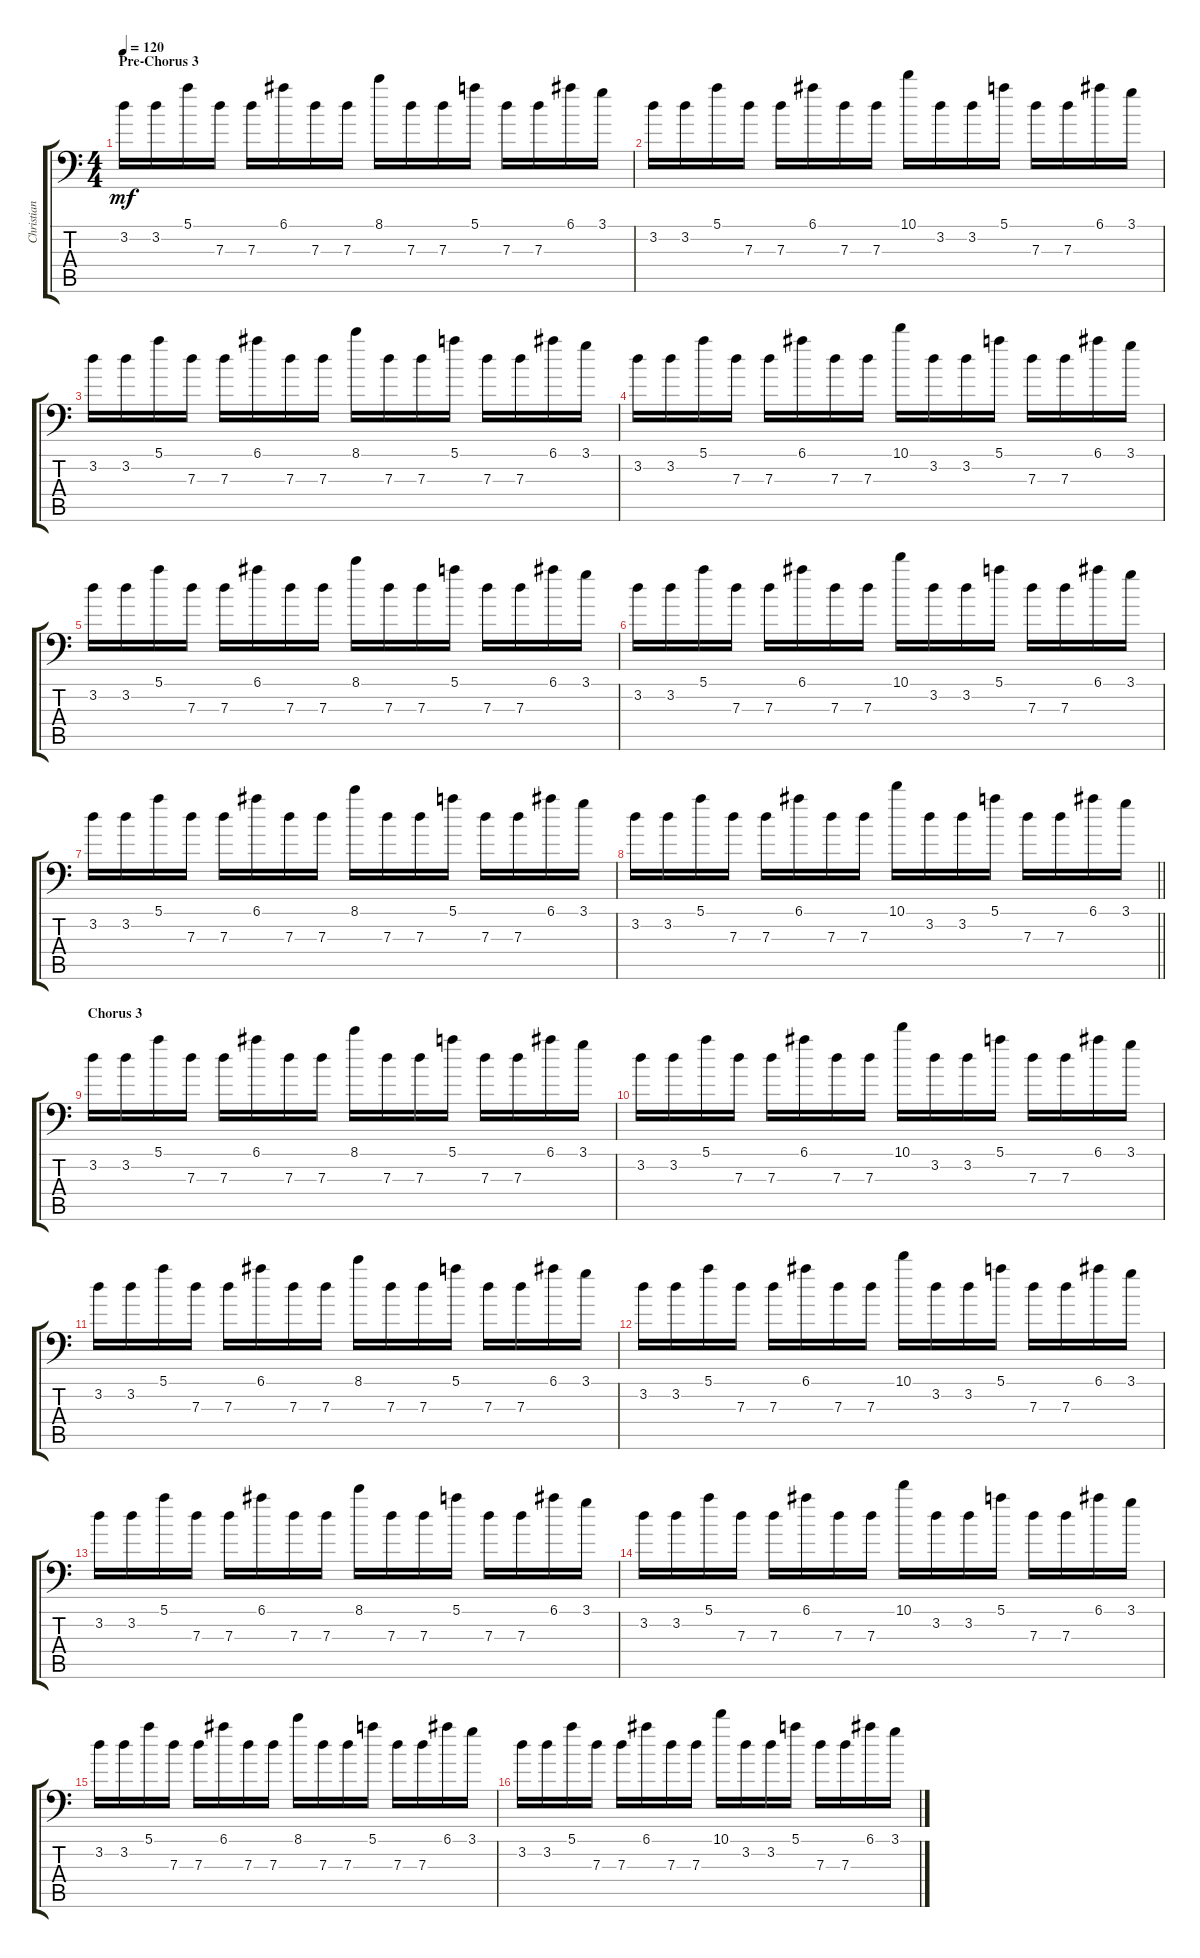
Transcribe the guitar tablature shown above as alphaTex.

\track ("Christian Lorenz " "Christian ") {instrument synthbass1}
\staff {score tabs}
\tuning (E4 B3 G3 D3 A2 E2) {hide}
\ts (4 4)
\section ("" "Pre-Chorus 3")
\tempo 120
\clef f4
\ks c
3.2.16{dy mf} 3.2.16 5.1.16 7.3.16 7.3.16 6.1.16 7.3.16 7.3.16 8.1.16 7.3.16 7.3.16 5.1.16 7.3.16 7.3.16 6.1.16 3.1.16 |
3.2.16 3.2.16 5.1.16 7.3.16 7.3.16 6.1.16 7.3.16 7.3.16 10.1.16 3.2.16 3.2.16 5.1.16 7.3.16 7.3.16 6.1.16 3.1.16 |
3.2.16 3.2.16 5.1.16 7.3.16 7.3.16 6.1.16 7.3.16 7.3.16 8.1.16 7.3.16 7.3.16 5.1.16 7.3.16 7.3.16 6.1.16 3.1.16 |
3.2.16 3.2.16 5.1.16 7.3.16 7.3.16 6.1.16 7.3.16 7.3.16 10.1.16 3.2.16 3.2.16 5.1.16 7.3.16 7.3.16 6.1.16 3.1.16 |
3.2.16 3.2.16 5.1.16 7.3.16 7.3.16 6.1.16 7.3.16 7.3.16 8.1.16 7.3.16 7.3.16 5.1.16 7.3.16 7.3.16 6.1.16 3.1.16 |
3.2.16 3.2.16 5.1.16 7.3.16 7.3.16 6.1.16 7.3.16 7.3.16 10.1.16 3.2.16 3.2.16 5.1.16 7.3.16 7.3.16 6.1.16 3.1.16 |
3.2.16 3.2.16 5.1.16 7.3.16 7.3.16 6.1.16 7.3.16 7.3.16 8.1.16 7.3.16 7.3.16 5.1.16 7.3.16 7.3.16 6.1.16 3.1.16 |
\barLineRight lightlight
3.2.16 3.2.16 5.1.16 7.3.16 7.3.16 6.1.16 7.3.16 7.3.16 10.1.16 3.2.16 3.2.16 5.1.16 7.3.16 7.3.16 6.1.16 3.1.16 |
\section ("" "Chorus 3")
3.2.16 3.2.16 5.1.16 7.3.16 7.3.16 6.1.16 7.3.16 7.3.16 8.1.16 7.3.16 7.3.16 5.1.16 7.3.16 7.3.16 6.1.16 3.1.16 |
3.2.16 3.2.16 5.1.16 7.3.16 7.3.16 6.1.16 7.3.16 7.3.16 10.1.16 3.2.16 3.2.16 5.1.16 7.3.16 7.3.16 6.1.16 3.1.16 |
3.2.16 3.2.16 5.1.16 7.3.16 7.3.16 6.1.16 7.3.16 7.3.16 8.1.16 7.3.16 7.3.16 5.1.16 7.3.16 7.3.16 6.1.16 3.1.16 |
3.2.16 3.2.16 5.1.16 7.3.16 7.3.16 6.1.16 7.3.16 7.3.16 10.1.16 3.2.16 3.2.16 5.1.16 7.3.16 7.3.16 6.1.16 3.1.16 |
3.2.16 3.2.16 5.1.16 7.3.16 7.3.16 6.1.16 7.3.16 7.3.16 8.1.16 7.3.16 7.3.16 5.1.16 7.3.16 7.3.16 6.1.16 3.1.16 |
3.2.16 3.2.16 5.1.16 7.3.16 7.3.16 6.1.16 7.3.16 7.3.16 10.1.16 3.2.16 3.2.16 5.1.16 7.3.16 7.3.16 6.1.16 3.1.16 |
3.2.16 3.2.16 5.1.16 7.3.16 7.3.16 6.1.16 7.3.16 7.3.16 8.1.16 7.3.16 7.3.16 5.1.16 7.3.16 7.3.16 6.1.16 3.1.16 |
3.2.16 3.2.16 5.1.16 7.3.16 7.3.16 6.1.16 7.3.16 7.3.16 10.1.16 3.2.16 3.2.16 5.1.16 7.3.16 7.3.16 6.1.16 3.1.16
